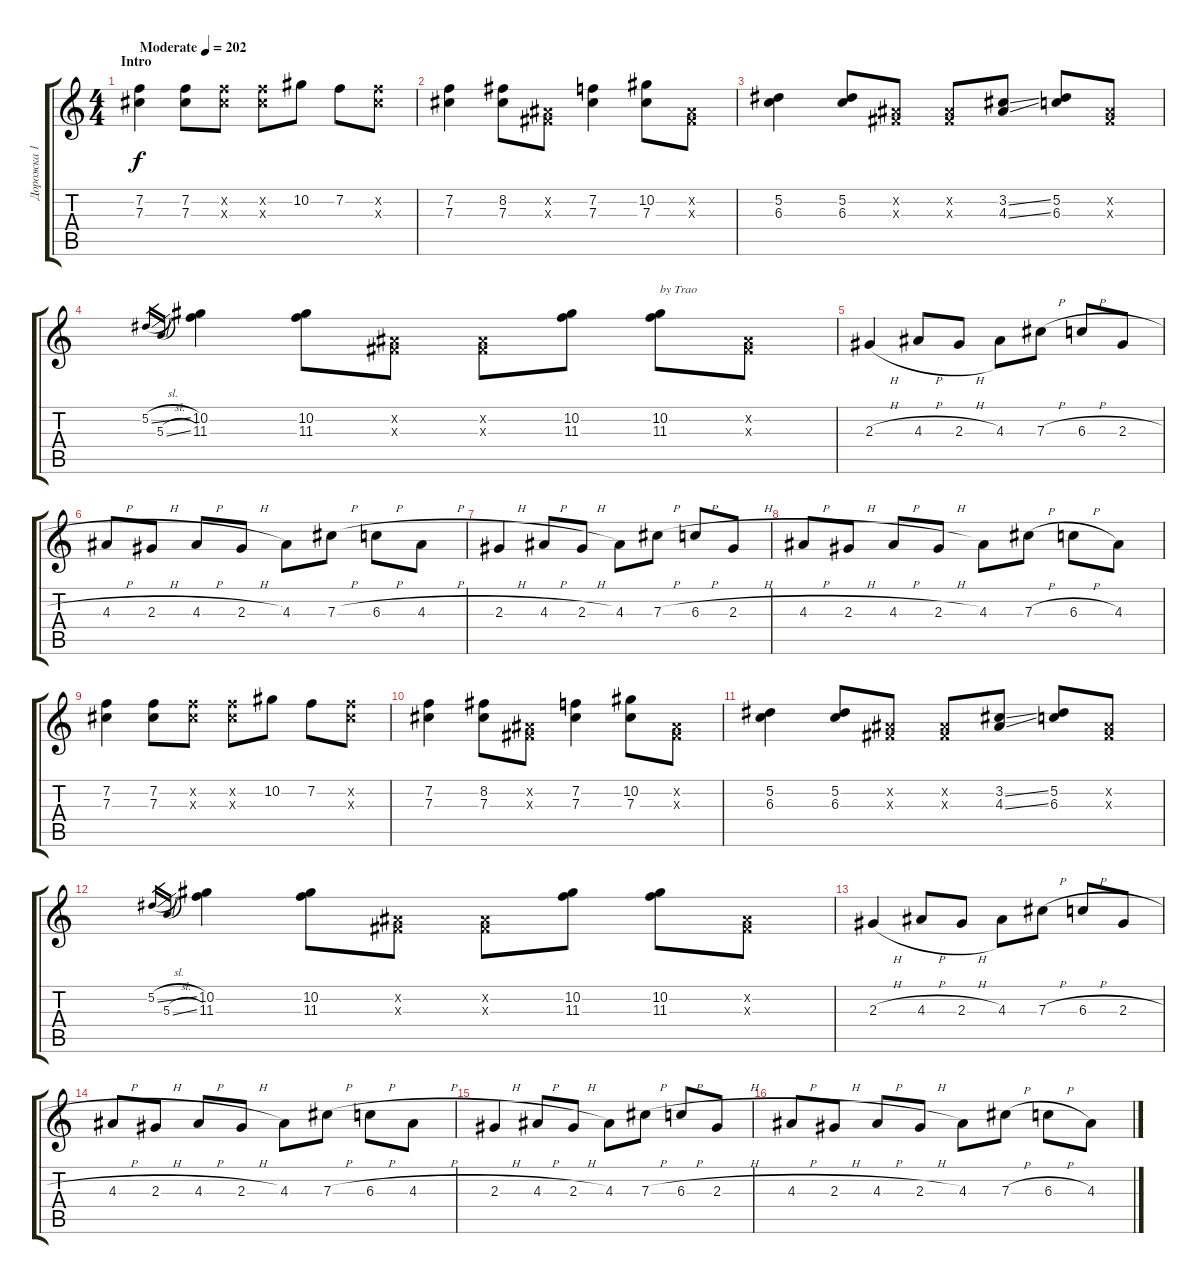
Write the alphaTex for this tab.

\track ("Дорожка 1" "Дорожка 1") {instrument distortionguitar}
\staff {score tabs}
\tuning (Eb4 Bb3 Gb3 Db3 Ab2 Db2) {hide}
\ts (4 4)
\section ("" "Intro")
\tempo (202 "Moderate")
\clef g2
\ks c
(7.2 7.3).4{dy f instrument distortionguitar} (7.2 7.3).8 (7.2{x} 7.3{x}).8 (7.2{x} 7.3{x}).8 10.2.8 7.2.8 (7.2{x} 7.3{x}).8 |
(7.2 7.3).4 (8.2 7.3).8 (0.2{x} 0.3{x}).8 (7.2 7.3).4 (10.2 7.3).8 (0.2{x} 0.3{x}).8 |
(5.2 6.3).4 (5.2 6.3).8 (0.2{x} 0.3{x}).8 (0.2{x} 0.3{x}).8 (3.2{ss} 4.3{ss}).8 (5.2 6.3).8 (0.2{x} 0.3{x}).8 |
5.2{sl}.16{gr} 5.3{sl}.16{gr} (10.2 11.3).4 (10.2 11.3).8 (0.2{x} 0.3{x}).8 (0.2{x} 0.3{x}).8 (10.2 11.3).8 (10.2 11.3).8{txt "by Trao"} (0.2{x} 0.3{x}).8 |
2.3{h}.4 4.3{h}.8 2.3{h}.8 4.3.8 7.3{h}.8 6.3{h}.8 2.3{h}.8 |
4.3{h}.8 2.3{h}.8 4.3{h}.8 2.3{h}.8 4.3.8 7.3{h}.8 6.3{h}.8 4.3{h}.8 |
2.3{h}.4 4.3{h}.8 2.3{h}.8 4.3.8 7.3{h}.8 6.3{h}.8 2.3{h}.8 |
4.3{h}.8 2.3{h}.8 4.3{h}.8 2.3{h}.8 4.3.8 7.3{h}.8 6.3{h}.8 4.3.8 |
(7.2 7.3).4 (7.2 7.3).8 (7.2{x} 7.3{x}).8 (7.2{x} 7.3{x}).8 10.2.8 7.2.8 (7.2{x} 7.3{x}).8 |
(7.2 7.3).4 (8.2 7.3).8 (0.2{x} 0.3{x}).8 (7.2 7.3).4 (10.2 7.3).8 (0.2{x} 0.3{x}).8 |
(5.2 6.3).4 (5.2 6.3).8 (0.2{x} 0.3{x}).8 (0.2{x} 0.3{x}).8 (3.2{ss} 4.3{ss}).8 (5.2 6.3).8 (0.2{x} 0.3{x}).8 |
5.2{sl}.16{gr} 5.3{sl}.16{gr} (10.2 11.3).4 (10.2 11.3).8 (0.2{x} 0.3{x}).8 (0.2{x} 0.3{x}).8 (10.2 11.3).8 (10.2 11.3).8 (0.2{x} 0.3{x}).8 |
2.3{h}.4 4.3{h}.8 2.3{h}.8 4.3.8 7.3{h}.8 6.3{h}.8 2.3{h}.8 |
4.3{h}.8 2.3{h}.8 4.3{h}.8 2.3{h}.8 4.3.8 7.3{h}.8 6.3{h}.8 4.3{h}.8 |
2.3{h}.4 4.3{h}.8 2.3{h}.8 4.3.8 7.3{h}.8 6.3{h}.8 2.3{h}.8 |
4.3{h}.8 2.3{h}.8 4.3{h}.8 2.3{h}.8 4.3.8 7.3{h}.8 6.3{h}.8 4.3.8
